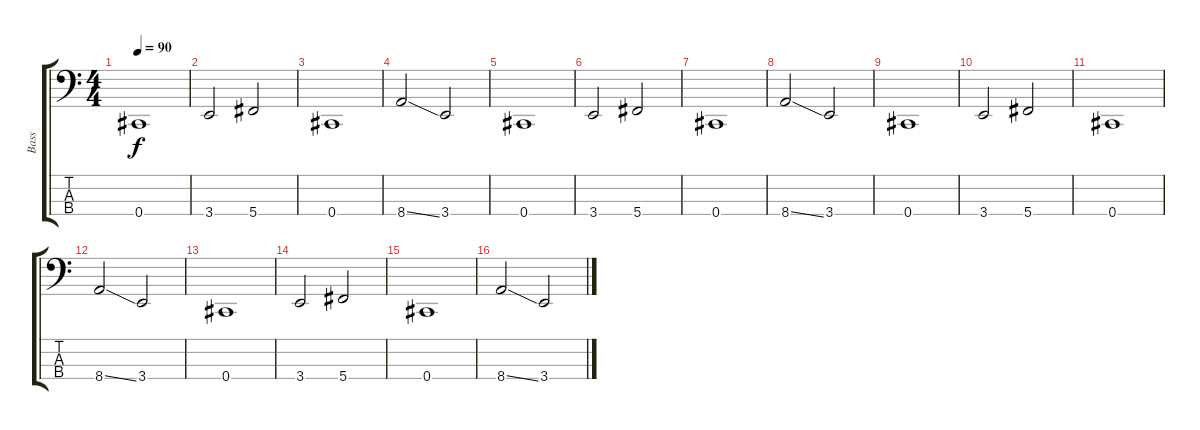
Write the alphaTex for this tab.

\track ("Bass" "Bass") {instrument electricbassfinger}
\staff {score tabs}
\tuning (Gb2 Db2 Ab1 Db1) {hide}
\ts (4 4)
\tempo 90
\clef f4
\ks c
0.4.1{dy f} |
3.4.2 5.4.2 |
0.4.1 |
8.4{ss}.2 3.4.2 |
0.4.1 |
3.4.2 5.4.2 |
0.4.1 |
8.4{ss}.2 3.4.2 |
0.4.1 |
3.4.2 5.4.2 |
0.4.1 |
8.4{ss}.2 3.4.2 |
0.4.1 |
3.4.2 5.4.2 |
0.4.1 |
8.4{ss}.2 3.4.2
